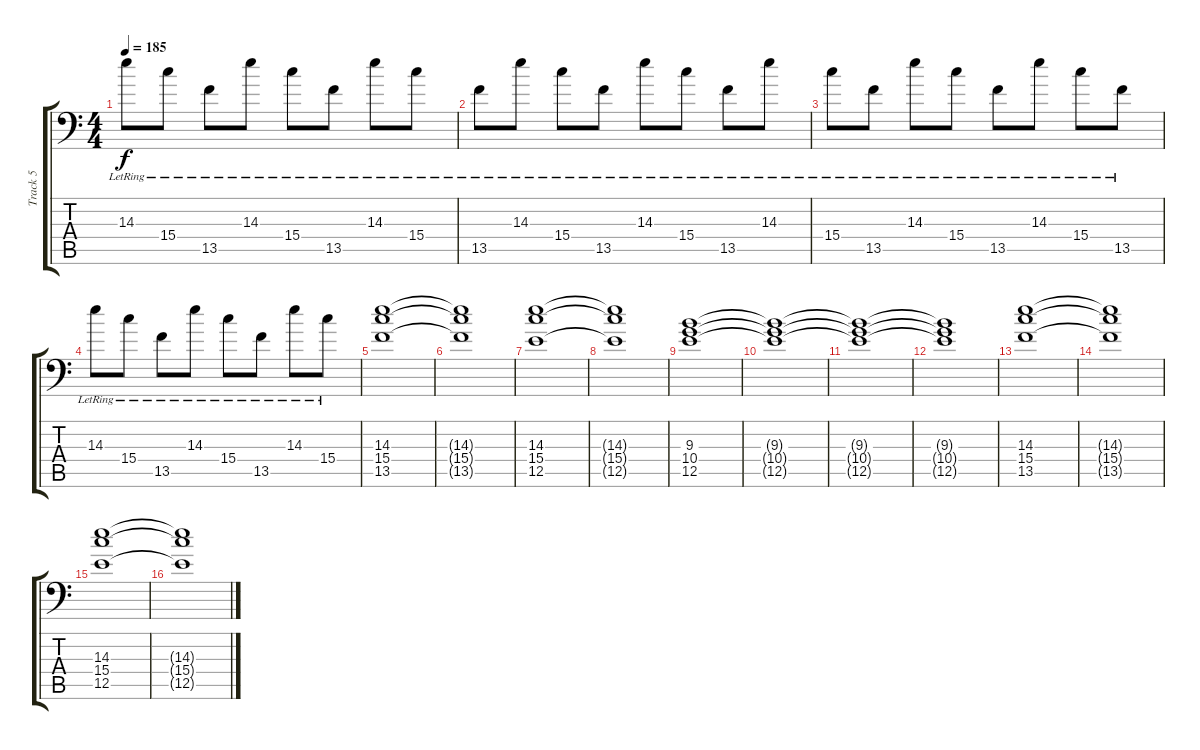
\track ("Track 5" "Track 5") {instrument acousticguitarnylon}
\staff {score tabs}
\tuning (B3 Gb3 D3 A2 E2 A1) {hide}
\ts (4 4)
\tempo 185
\clef f4
\ks c
14.3{lr}.8{dy f} 15.4{lr}.8 13.5{lr}.8 14.3{lr}.8 15.4{lr}.8 13.5{lr}.8 14.3{lr}.8 15.4{lr}.8 |
13.5{lr}.8 14.3{lr}.8 15.4{lr}.8 13.5{lr}.8 14.3{lr}.8 15.4{lr}.8 13.5{lr}.8 14.3{lr}.8 |
15.4{lr}.8 13.5{lr}.8 14.3{lr}.8 15.4{lr}.8 13.5{lr}.8 14.3{lr}.8 15.4{lr}.8 13.5{lr}.8 |
14.3{lr}.8 15.4{lr}.8 13.5{lr}.8 14.3{lr}.8 15.4{lr}.8 13.5{lr}.8 14.3{lr}.8 15.4{lr}.8 |
(14.3 15.4 13.5).1 |
(14.3{t} 15.4{t} 13.5{t}).1 |
(14.3 15.4 12.5).1 |
(14.3{t} 15.4{t} 12.5{t}).1 |
(9.3 10.4 12.5).1 |
(9.3{t} 10.4{t} 12.5{t}).1 |
(9.3{t} 10.4{t} 12.5{t}).1 |
(9.3{t} 10.4{t} 12.5{t}).1 |
(14.3 15.4 13.5).1 |
(14.3{t} 15.4{t} 13.5{t}).1 |
(14.3 15.4 12.5).1 |
(14.3{t} 15.4{t} 12.5{t}).1
